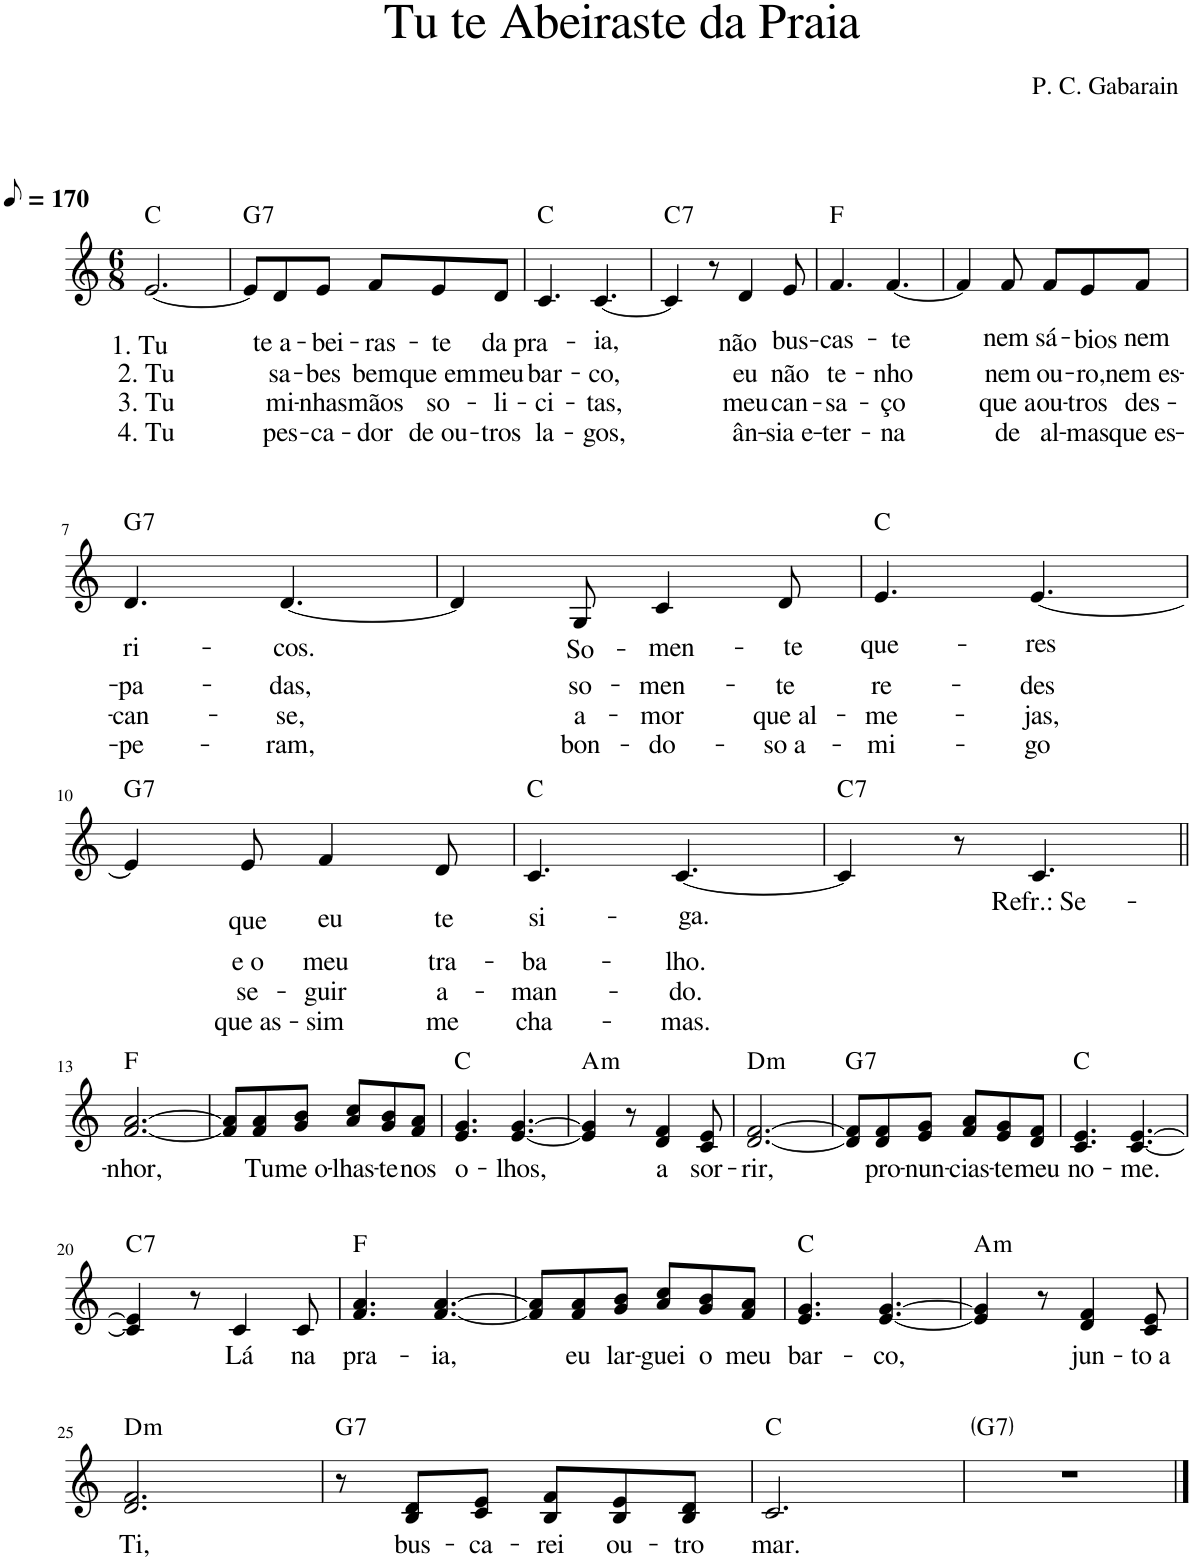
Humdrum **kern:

**kern	**text	**text	**text	**text	**text	**harte
*part1	*part1	*part1	*part1	*part1	*part1	*part1
*staff1	*staff1	*staff1	*staff1	*staff1	*staff1	*
*I"Voz	*	*	*	*	*	*
*I'Vo.	*	*	*	*	*	*
*clefG2	*	*	*	*	*	*
*k[]	*	*	*	*	*	*
*M6/8	*	*	*	*	*	*
*MM85	*	*	*	*	*	*
=1	=1	=1	=1	=1	=1	=1
!	!LO:LY:b	!	!LO:LY:b	!LO:LY:b	!LO:LY:b	!
[2.e/	1. Tu	.	2. Tu	3. Tu	4. Tu	C:maj
=2	=2	=2	=2	=2	=2	=2
!	!	!	!	!	!	!LO:H:kt=7
8e/L]	.	.	.	.	.	G:7
!	!LO:LY:b	!	!LO:LY:b	!LO:LY:b	!LO:LY:b	!
8d/	te a-	.	sa-	mi-	pes-	.
!	!LO:LY:b	!	!LO:LY:b	!LO:LY:b	!LO:LY:b	!
8e/J	-bei-	.	-bes	-nhas	-ca-	.
!	!LO:LY:b	!	!LO:LY:b	!LO:LY:b	!LO:LY:b	!
8f/L	-ras-	.	bem	mãos	-dor	.
!	!LO:LY:b	!	!LO:LY:b	!LO:LY:b	!LO:LY:b	!
8e/	-te	.	que em	so-	de ou-	.
!	!LO:LY:b	!	!LO:LY:b	!LO:LY:b	!LO:LY:b	!
8d/J	da	.	meu	-li-	-tros	.
=3	=3	=3	=3	=3	=3	=3
!	!LO:LY:b	!	!LO:LY:b	!LO:LY:b	!LO:LY:b	!
4.c/	pra-	.	bar-	-ci-	la-	C:maj
!	!LO:LY:b	!	!LO:LY:b	!LO:LY:b	!LO:LY:b	!
[4.c/	-ia,	.	-co,	-tas,	-gos,	.
=4	=4	=4	=4	=4	=4	=4
!	!	!	!	!	!	!LO:H:kt=7
4c/]	.	.	.	.	.	C:7
8r	.	.	.	.	.	.
!	!LO:LY:b	!	!LO:LY:b	!LO:LY:b	!LO:LY:b	!
4d/	não	.	eu	meu	ân-	.
!	!LO:LY:b	!	!LO:LY:b	!LO:LY:b	!LO:LY:b	!
8e/	bus-	.	não	can-	-sia e-	.
=5	=5	=5	=5	=5	=5	=5
!	!LO:LY:b	!	!LO:LY:b	!LO:LY:b	!LO:LY:b	!
4.f/	-cas-	.	te-	-sa-	-ter-	F:maj
!	!LO:LY:b	!	!LO:LY:b	!LO:LY:b	!LO:LY:b	!
[4.f/	-te	.	-nho	-ço	-na	.
=6	=6	=6	=6	=6	=6	=6
4f/]	.	.	.	.	.	.
!	!LO:LY:b	!	!LO:LY:b	!LO:LY:b	!LO:LY:b	!
8f/	nem	.	nem	que a	de	.
!	!LO:LY:b	!	!LO:LY:b	!LO:LY:b	!LO:LY:b	!
8f/L	sá-	.	ou-	ou-	al-	.
!	!LO:LY:b	!	!LO:LY:b	!LO:LY:b	!LO:LY:b	!
8e/	-bios	.	-ro,	-tros	-mas	.
!	!LO:LY:b	!	!LO:LY:b	!LO:LY:b	!LO:LY:b	!
8f/J	nem	.	nem es-	des-	que es-	.
!!LO:LB:g=z
=7	=7	=7	=7	=7	=7	=7
!	!LO:LY:b	!	!LO:LY:b	!LO:LY:b	!LO:LY:b	!LO:H:kt=7
4.d/	ri-	.	-pa-	-can-	-pe-	G:7
!	!LO:LY:b	!	!LO:LY:b	!LO:LY:b	!LO:LY:b	!
[4.d/	-cos.	.	-das,	-se,	-ram,	.
=8	=8	=8	=8	=8	=8	=8
4d/]	.	.	.	.	.	.
!	!LO:LY:b	!	!LO:LY:b	!LO:LY:b	!LO:LY:b	!
8G/	So-	.	so-	a-	bon-	.
!	!LO:LY:b	!	!LO:LY:b	!LO:LY:b	!LO:LY:b	!
4c/	-men-	.	-men-	-mor	-do-	.
!	!LO:LY:b	!	!LO:LY:b	!LO:LY:b	!LO:LY:b	!
8d/	-te	.	-te	que al-	-so a-	.
=9	=9	=9	=9	=9	=9	=9
!	!LO:LY:b	!	!LO:LY:b	!LO:LY:b	!LO:LY:b	!
4.e/	que-	.	re-	-me-	-mi-	C:maj
!	!LO:LY:b	!	!LO:LY:b	!LO:LY:b	!LO:LY:b	!
[4.e/	-res	.	-des	-jas,	-go	.
!!LO:LB:g=z
=10	=10	=10	=10	=10	=10	=10
!	!	!	!	!	!	!LO:H:kt=7
4e/]	.	.	.	.	.	G:7
!	!LO:LY:b	!	!LO:LY:b	!LO:LY:b	!LO:LY:b	!
8e/	que	.	e o	se-	que as-	.
!	!LO:LY:b	!	!LO:LY:b	!LO:LY:b	!LO:LY:b	!
4f/	eu	.	meu	-guir	-sim	.
!	!LO:LY:b	!	!LO:LY:b	!LO:LY:b	!LO:LY:b	!
8d/	te	.	tra-	a-	me	.
=11	=11	=11	=11	=11	=11	=11
!	!LO:LY:b	!	!LO:LY:b	!LO:LY:b	!LO:LY:b	!
4.c/	si-	.	-ba-	-man-	cha-	C:maj
!	!LO:LY:b	!	!LO:LY:b	!LO:LY:b	!LO:LY:b	!
[4.c/	-ga.	.	-lho.	-do.	-mas.	.
=12	=12	=12	=12	=12	=12	=12
!	!	!	!	!	!	!LO:H:kt=7
4c/]	.	.	.	.	.	C:7
8r	.	.	.	.	.	.
!	!LO:LY:b	!	!	!	!	!
4.c/	Refr.: Se-	.	.	.	.	.
!!LO:LB:g=z
=13||	=13||	=13||	=13||	=13||	=13||	=13||
!	!LO:LY:b	!	!	!	!	!
[2.f/ [2.a/	-nhor,	.	.	.	.	F:maj
=14	=14	=14	=14	=14	=14	=14
8f/] 8a/]L	.	.	.	.	.	.
!	!LO:LY:b	!	!	!	!	!
8f/ 8a/	Tu	.	.	.	.	.
!	!LO:LY:b	!	!	!	!	!
8g/ 8b/J	me o-	.	.	.	.	.
!	!LO:LY:b	!	!	!	!	!
8a/ 8cc/L	-lhas-	.	.	.	.	.
!	!LO:LY:b	!	!	!	!	!
8g/ 8b/	-te	.	.	.	.	.
!	!LO:LY:b	!	!	!	!	!
8f/ 8a/J	nos	.	.	.	.	.
=15	=15	=15	=15	=15	=15	=15
!	!LO:LY:b	!	!	!	!	!
4.e/ 4.g/	o-	.	.	.	.	C:maj
!	!LO:LY:b	!	!	!	!	!
[4.e/ [4.g/	-lhos,	.	.	.	.	.
=16	=16	=16	=16	=16	=16	=16
!	!	!	!	!	!	!LO:H:kt=m
4e/] 4g/]	.	.	.	.	.	A:min
8r	.	.	.	.	.	.
!	!LO:LY:b	!	!	!	!	!
4d/ 4f/	a	.	.	.	.	.
!	!LO:LY:b	!	!	!	!	!
8c/ 8e/	sor-	.	.	.	.	.
=17	=17	=17	=17	=17	=17	=17
!	!LO:LY:b	!	!	!	!	!LO:H:kt=m
[2.d/ [2.f/	-rir,	.	.	.	.	D:min
=18	=18	=18	=18	=18	=18	=18
!	!	!	!	!	!	!LO:H:kt=7
8d/] 8f/]L	.	.	.	.	.	G:7
!	!LO:LY:b	!	!	!	!	!
8d/ 8f/	pro-	.	.	.	.	.
!	!LO:LY:b	!	!	!	!	!
8e/ 8g/J	-nun-	.	.	.	.	.
!	!LO:LY:b	!	!	!	!	!
8f/ 8a/L	-cias-	.	.	.	.	.
!	!LO:LY:b	!	!	!	!	!
8e/ 8g/	-te	.	.	.	.	.
!	!LO:LY:b	!	!	!	!	!
8d/ 8f/J	meu	.	.	.	.	.
=19	=19	=19	=19	=19	=19	=19
!	!LO:LY:b	!	!	!	!	!
4.c/ 4.e/	no-	.	.	.	.	C:maj
!	!LO:LY:b	!	!	!	!	!
[4.c/ [4.e/	-me.	.	.	.	.	.
!!LO:LB:g=z
=20	=20	=20	=20	=20	=20	=20
!	!	!	!	!	!	!LO:H:kt=7
4c/] 4e/]	.	.	.	.	.	C:7
8r	.	.	.	.	.	.
!	!LO:LY:b	!	!	!	!	!
4c/	Lá	.	.	.	.	.
!	!LO:LY:b	!	!	!	!	!
8c/	na	.	.	.	.	.
=21	=21	=21	=21	=21	=21	=21
!	!LO:LY:b	!	!	!	!	!
4.f/ 4.a/	pra-	.	.	.	.	F:maj
!	!LO:LY:b	!	!	!	!	!
[4.f/ [4.a/	-ia,	.	.	.	.	.
=22	=22	=22	=22	=22	=22	=22
8f/] 8a/]L	.	.	.	.	.	.
!	!LO:LY:b	!	!	!	!	!
8f/ 8a/	eu	.	.	.	.	.
!	!LO:LY:b	!	!	!	!	!
8g/ 8b/J	lar-	.	.	.	.	.
!	!LO:LY:b	!	!	!	!	!
8a/ 8cc/L	-guei	.	.	.	.	.
!	!LO:LY:b	!	!	!	!	!
8g/ 8b/	o	.	.	.	.	.
!	!LO:LY:b	!	!	!	!	!
8f/ 8a/J	meu	.	.	.	.	.
=23	=23	=23	=23	=23	=23	=23
!	!LO:LY:b	!	!	!	!	!
4.e/ 4.g/	bar-	.	.	.	.	C:maj
!	!LO:LY:b	!	!	!	!	!
[4.e/ [4.g/	-co,	.	.	.	.	.
=24	=24	=24	=24	=24	=24	=24
!	!	!	!	!	!	!LO:H:kt=m
4e/] 4g/]	.	.	.	.	.	A:min
8r	.	.	.	.	.	.
!	!LO:LY:b	!	!	!	!	!
4d/ 4f/	jun-	.	.	.	.	.
!	!LO:LY:b	!	!	!	!	!
8c/ 8e/	-to a	.	.	.	.	.
!!LO:LB:g=z
=25	=25	=25	=25	=25	=25	=25
!	!LO:LY:b	!	!	!	!	!LO:H:kt=m
2.d/ 2.f/	Ti,	.	.	.	.	D:min
=26	=26	=26	=26	=26	=26	=26
!	!	!	!	!	!	!LO:H:kt=7
8r	.	.	.	.	.	G:7
!	!LO:LY:b	!	!	!	!	!
8B/ 8d/L	bus-	.	.	.	.	.
!	!LO:LY:b	!	!	!	!	!
8c/ 8e/J	-ca-	.	.	.	.	.
!	!LO:LY:b	!	!	!	!	!
8B/ 8f/L	-rei	.	.	.	.	.
!	!LO:LY:b	!	!	!	!	!
8B/ 8e/	ou-	.	.	.	.	.
!	!LO:LY:b	!	!	!	!	!
8B/ 8d/J	-tro	.	.	.	.	.
=27	=27	=27	=27	=27	=27	=27
!	!LO:LY:b	!	!	!	!	!
2.c/	mar.	.	.	.	.	C:maj
=28	=28	=28	=28	=28	=28	=28
!	!	!	!	!	!	!LO:H:kt=7
2.r	.	.	.	.	.	G:7
==	==	==	==	==	==	==
*-	*-	*-	*-	*-	*-	*-
